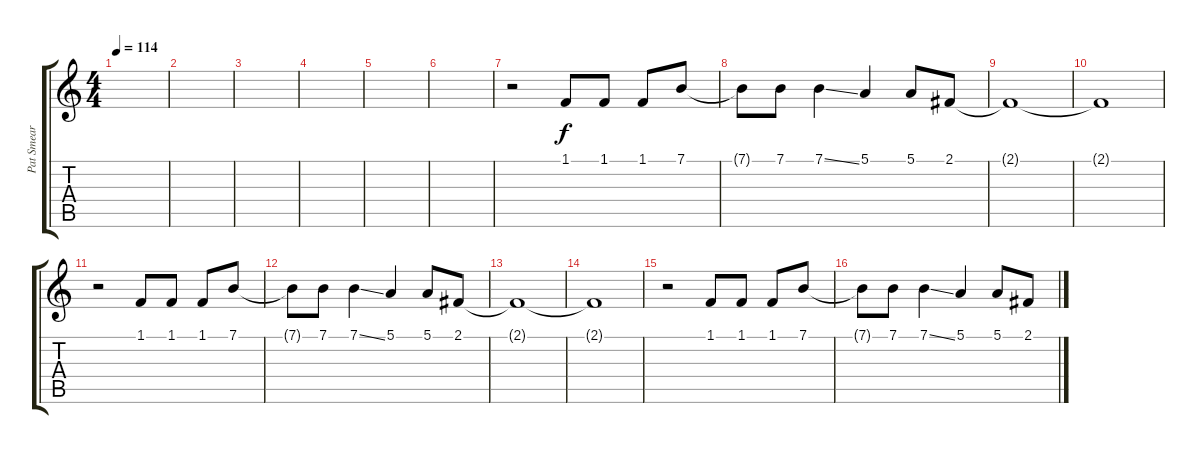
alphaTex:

\track ("Pat Smear (Voix)" "Pat Smear ") {instrument clarinet}
\staff {score tabs}
\tuning (E4 B3 G3 D3 A2 E2) {hide}
\ts (4 4)
\tempo 114
\clef g2
\ks c
|
|
|
|
|
|
r.2 1.1.8 1.1.8 1.1.8 7.1.8 |
7.1{t}.8 7.1.8 7.1{ss}.4 5.1.4 5.1.8 2.1.8 |
2.1{t}.1 |
2.1{t}.1 |
r.2 1.1.8 1.1.8 1.1.8 7.1.8 |
7.1{t}.8 7.1.8 7.1{ss}.4 5.1.4 5.1.8 2.1.8 |
2.1{t}.1 |
2.1{t}.1 |
r.2 1.1.8 1.1.8 1.1.8 7.1.8 |
7.1{t}.8 7.1.8 7.1{ss}.4 5.1.4 5.1.8 2.1.8
